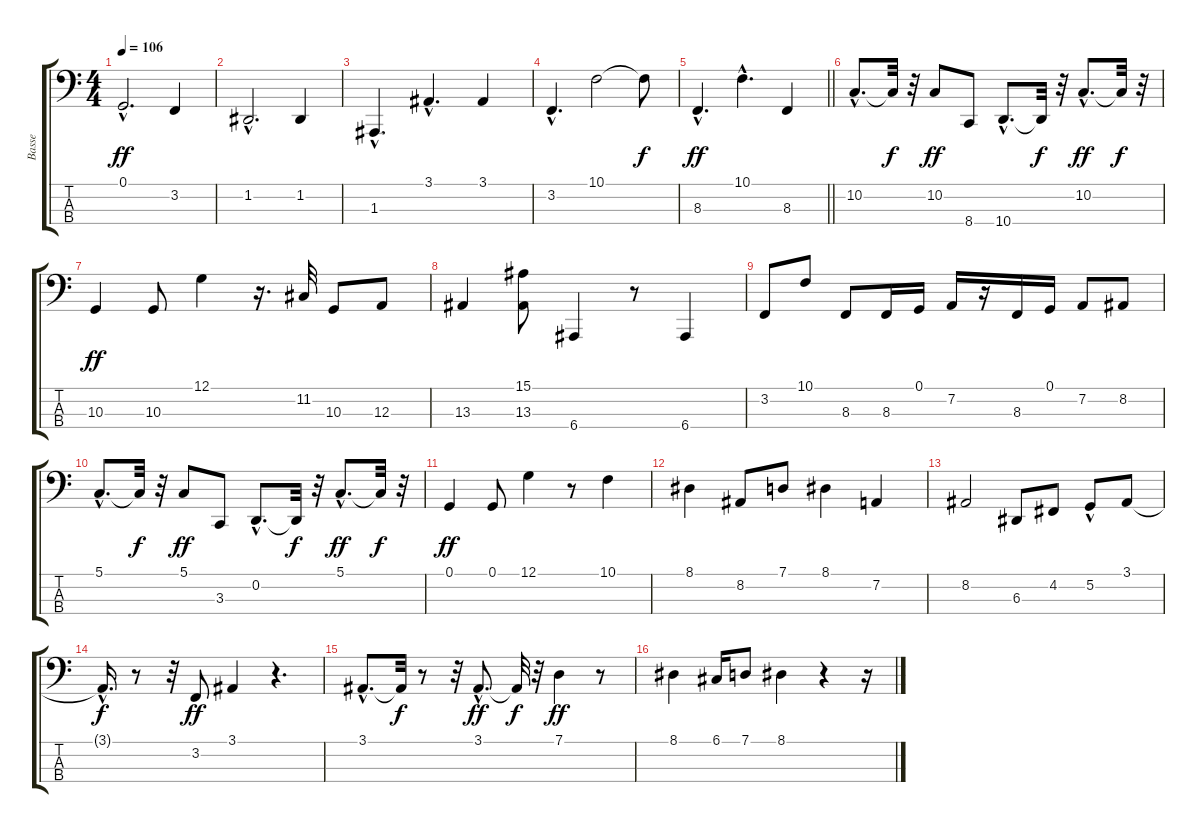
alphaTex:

\track ("Basse" "Basse") {instrument electricbassfinger}
\staff {score tabs}
\tuning (G1 D1 A0 E0) {hide}
\ts (4 4)
\tempo 106
\clef f4
\ks c
0.1{hac}.2{d dy ff} 3.2.4 |
1.2{hac}.2{d} 1.2.4 |
1.3{hac}.4{d} 3.1{hac}.4{d} 3.1.4 |
3.2{hac}.4{d} 10.1.2 10.1{t}.8{dy f} |
\barLineRight lightlight
8.3{hac}.4{d dy ff} 10.1{hac}.4{d} 8.3.4 |
10.2{hac}.8{d} 10.2{t}.32{dy f} r.32 10.2.8{dy ff} 8.4.8 10.4{hac}.8{d} 10.4{t}.32{dy f} r.32 10.2{hac}.8{d dy ff} 10.2{t}.32{dy f} r.32 |
10.3.4{dy ff} 10.3.8 12.1.4 r.16{d} 11.2.32 10.3.8 12.3.8 |
13.3.4 (15.1 13.3).8 6.4.4 r.8 6.4.4 |
3.2.8 10.1.8 8.3.8 8.3.16 0.1.16 7.2.16 r.16 8.3.16 0.1.16 7.2.8 8.2.8 |
5.1{hac}.8{d} 5.1{t}.32{dy f} r.32 5.1.8{dy ff} 3.3.8 0.2{hac}.8{d} 0.2{t}.32{dy f} r.32 5.1{hac}.8{d dy ff} 5.1{t}.32{dy f} r.32 |
0.1.4{dy ff} 0.1.8 12.1.4 r.8 10.1.4 |
8.1.4 8.2.8 7.1.8 8.1.4 7.2.4 |
8.2.2 6.3.8 4.2.8 5.2{hac}.8 3.1.8 |
3.1{hac t}.16{d dy f} r.8 r.32 3.2.8{dy ff} 3.1.4 r.4{d} |
3.1{hac}.8{d} 3.1{t}.32{dy f} r.8 r.32 3.1{hac}.8{d dy ff} 3.1{t}.32{dy f} r.32 7.1.4{dy ff} r.8 |
8.1.4 6.1.16 7.1.8 8.1.4 r.4 r.16
